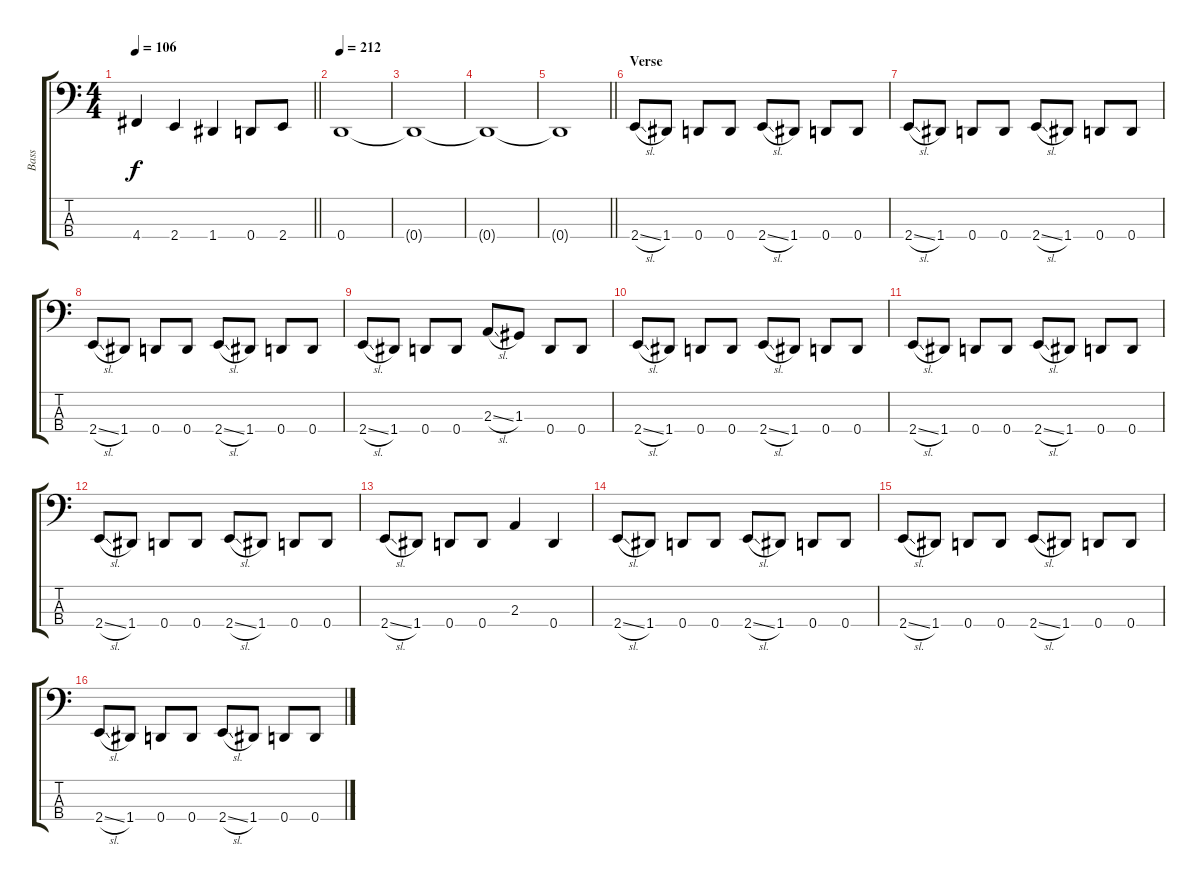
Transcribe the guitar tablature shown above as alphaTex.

\track ("Bass" "Bass") {instrument electricbasspick}
\staff {score tabs}
\tuning (F2 C2 G1 D1) {hide}
\ts (4 4)
\tempo 106
\clef f4
\barLineRight lightlight
\ks c
4.4.4{dy f} 2.4.4 1.4.4 0.4.8 2.4.8 |
\section ("" "")
\tempo 212
0.4.1 |
0.4{t}.1 |
0.4{t}.1 |
\barLineRight lightlight
0.4{t}.1 |
\section ("" "Verse")
2.4{sl}.8 1.4.8 0.4.8 0.4.8 2.4{sl}.8 1.4.8 0.4.8 0.4.8 |
2.4{sl}.8 1.4.8 0.4.8 0.4.8 2.4{sl}.8 1.4.8 0.4.8 0.4.8 |
2.4{sl}.8 1.4.8 0.4.8 0.4.8 2.4{sl}.8 1.4.8 0.4.8 0.4.8 |
2.4{sl}.8 1.4.8 0.4.8 0.4.8 2.3{sl}.8 1.3.8 0.4.8 0.4.8 |
2.4{sl}.8 1.4.8 0.4.8 0.4.8 2.4{sl}.8 1.4.8 0.4.8 0.4.8 |
2.4{sl}.8 1.4.8 0.4.8 0.4.8 2.4{sl}.8 1.4.8 0.4.8 0.4.8 |
2.4{sl}.8 1.4.8 0.4.8 0.4.8 2.4{sl}.8 1.4.8 0.4.8 0.4.8 |
2.4{sl}.8 1.4.8 0.4.8 0.4.8 2.3.4 0.4.4 |
2.4{sl}.8 1.4.8 0.4.8 0.4.8 2.4{sl}.8 1.4.8 0.4.8 0.4.8 |
2.4{sl}.8 1.4.8 0.4.8 0.4.8 2.4{sl}.8 1.4.8 0.4.8 0.4.8 |
2.4{sl}.8 1.4.8 0.4.8 0.4.8 2.4{sl}.8 1.4.8 0.4.8 0.4.8
